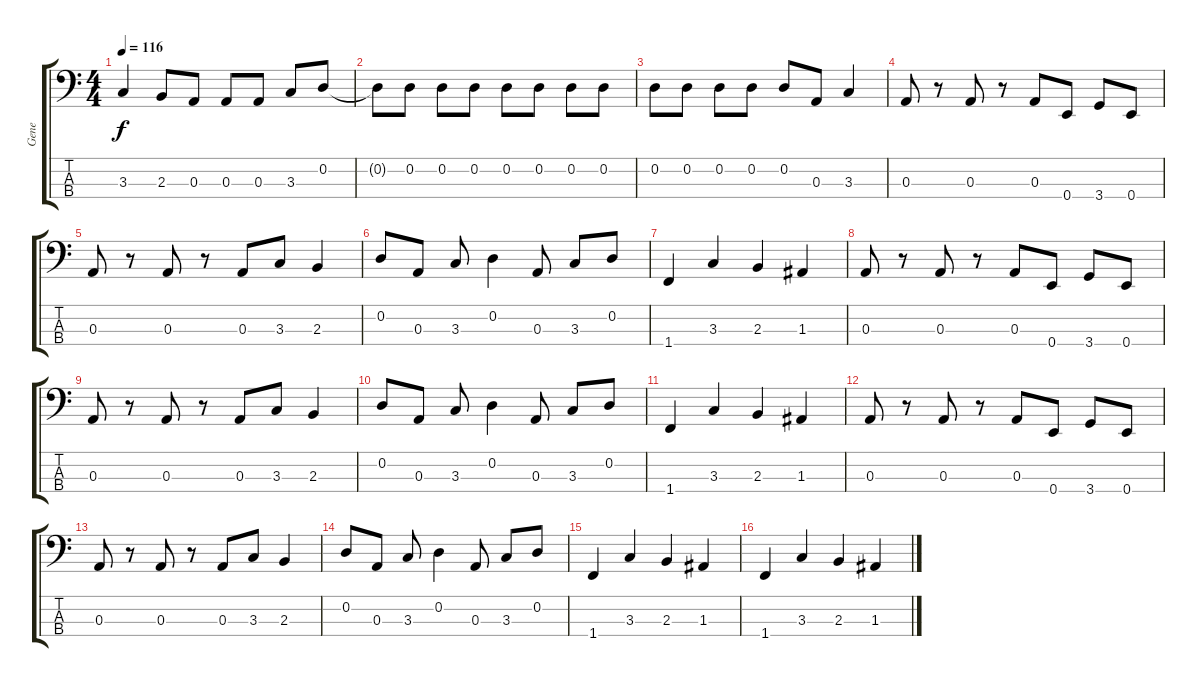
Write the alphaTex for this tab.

\track ("Gene" "Gene") {instrument electricbasspick}
\staff {score tabs}
\tuning (G2 D2 A1 E1) {hide}
\ts (4 4)
\tempo 116
\clef f4
\ks c
3.3{t}.4{dy f} 2.3.8 0.3.8 0.3.8 0.3.8 3.3.8 0.2.8 |
0.2{t}.8 0.2.8 0.2.8 0.2.8 0.2.8 0.2.8 0.2.8 0.2.8 |
0.2.8 0.2.8 0.2.8 0.2.8 0.2.8 0.3.8 3.3.4 |
0.3.8 r.8 0.3.8 r.8 0.3.8 0.4.8 3.4.8 0.4.8 |
0.3.8 r.8 0.3.8 r.8 0.3.8 3.3.8 2.3.4 |
0.2.8 0.3.8 3.3.8 0.2.4 0.3.8 3.3.8 0.2.8 |
1.4.4 3.3.4 2.3.4 1.3.4 |
0.3.8 r.8 0.3.8 r.8 0.3.8 0.4.8 3.4.8 0.4.8 |
0.3.8 r.8 0.3.8 r.8 0.3.8 3.3.8 2.3.4 |
0.2.8 0.3.8 3.3.8 0.2.4 0.3.8 3.3.8 0.2.8 |
1.4.4 3.3.4 2.3.4 1.3.4 |
0.3.8 r.8 0.3.8 r.8 0.3.8 0.4.8 3.4.8 0.4.8 |
0.3.8 r.8 0.3.8 r.8 0.3.8 3.3.8 2.3.4 |
0.2.8 0.3.8 3.3.8 0.2.4 0.3.8 3.3.8 0.2.8 |
1.4.4 3.3.4 2.3.4 1.3.4 |
1.4.4 3.3.4 2.3.4 1.3.4
